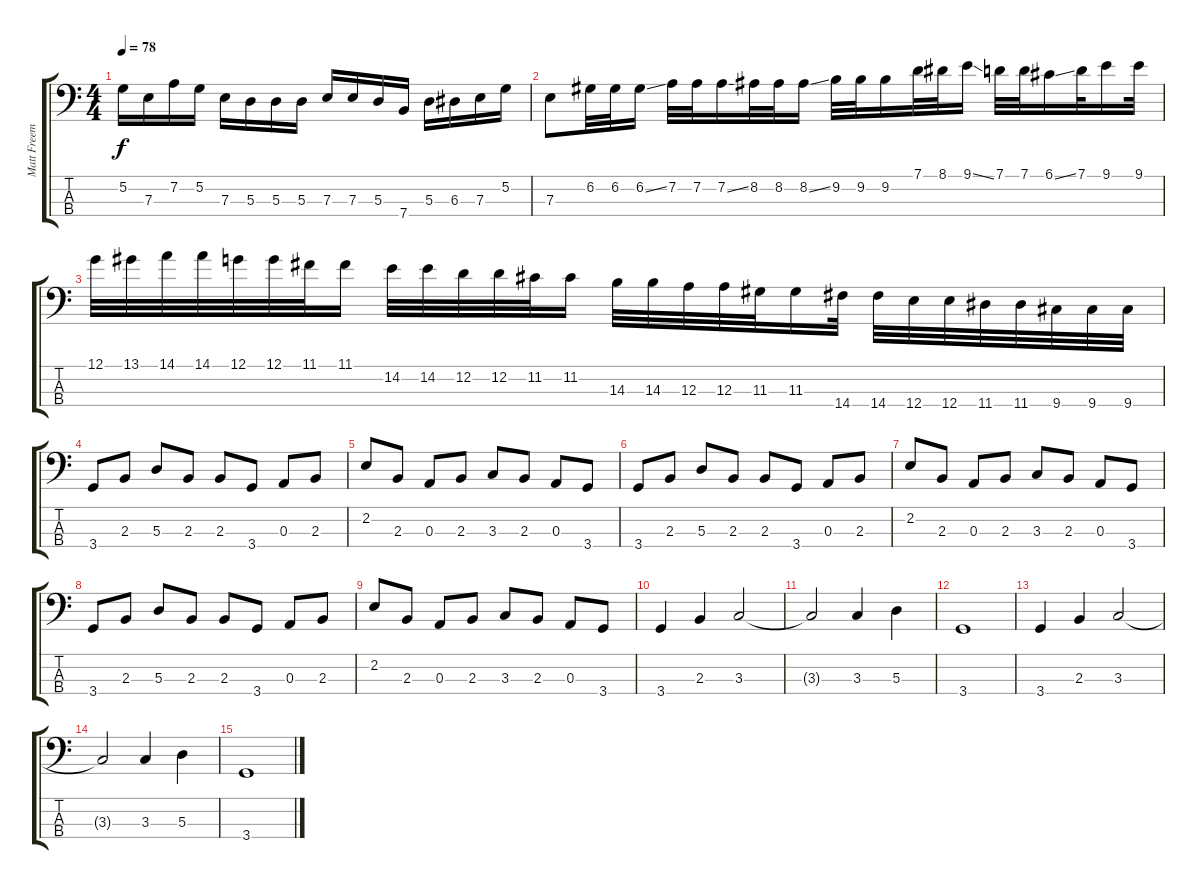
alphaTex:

\track ("Matt Freeman" "Matt Freem") {instrument electricbasspick}
\staff {score tabs}
\tuning (G2 D2 A1 E1) {hide}
\ts (4 4)
\tempo 78
\clef f4
\ks c
5.2.16{dy f} 7.3.16 7.2.16 5.2.16 7.3.16 5.3.16 5.3.16 5.3.16 7.3.16 7.3.16 5.3.16 7.4.16 5.3.16 6.3.16 7.3.16 5.2.16 |
7.3.8 6.2.32 6.2.32 6.2{ss}.16 7.2.32 7.2.32 7.2{ss}.16 8.2.32 8.2.32 8.2{ss}.16 9.2.32 9.2.32 9.2.16 7.1.32 8.1.32 9.1{ss}.16 7.1.32 7.1.32 6.1{ss}.16 7.1.32 9.1.16 9.1.32 |
12.1.32 13.1.32 14.1.32 14.1.32 12.1.32 12.1.32 11.1.32 11.1.16 14.2.32 14.2.32 12.2.32 12.2.32 11.2.32 11.2.16 14.3.32 14.3.32 12.3.32 12.3.32 11.3.32 11.3.16 14.4.32 14.4.32 12.4.32 12.4.32 11.4.32 11.4.32 9.4.32 9.4.32 9.4.32 |
3.4.8 2.3.8 5.3.8 2.3.8 2.3.8 3.4.8 0.3.8 2.3.8 |
2.2.8 2.3.8 0.3.8 2.3.8 3.3.8 2.3.8 0.3.8 3.4.8 |
3.4.8 2.3.8 5.3.8 2.3.8 2.3.8 3.4.8 0.3.8 2.3.8 |
2.2.8 2.3.8 0.3.8 2.3.8 3.3.8 2.3.8 0.3.8 3.4.8 |
3.4.8 2.3.8 5.3.8 2.3.8 2.3.8 3.4.8 0.3.8 2.3.8 |
2.2.8 2.3.8 0.3.8 2.3.8 3.3.8 2.3.8 0.3.8 3.4.8 |
3.4.4 2.3.4 3.3.2 |
3.3{t}.2 3.3.4 5.3.4 |
3.4.1 |
3.4.4 2.3.4 3.3.2 |
3.3{t}.2 3.3.4 5.3.4 |
3.4.1
